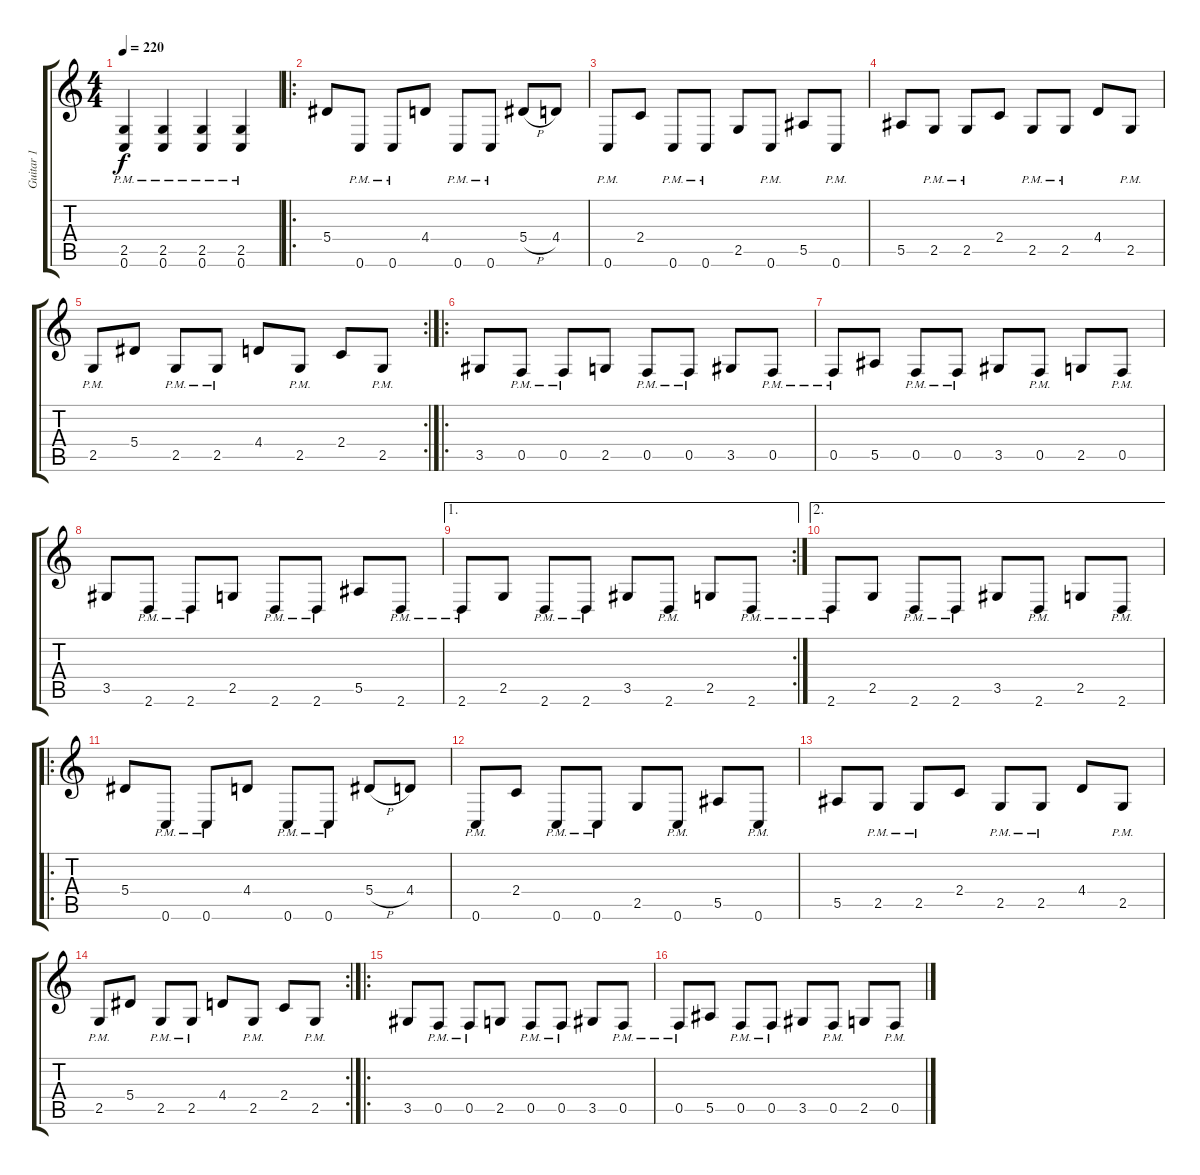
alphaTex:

\track ("Guitar 1" "Guitar 1") {instrument distortionguitar}
\staff {score tabs}
\tuning (C4 G3 Eb3 Bb2 F2 C2) {hide}
\ts (4 4)
\tempo 220
\clef g2
\ks c
(2.5{pm} 0.6{pm}).4{dy f instrument distortionguitar} (2.5{pm} 0.6{pm}).4 (2.5{pm} 0.6{pm}).4 (2.5{pm} 0.6{pm}).4 |
\ro
5.4.8 0.6{pm}.8 0.6{pm}.8 4.4.8 0.6{pm}.8 0.6{pm}.8 5.4{h}.8 4.4.8 |
0.6{pm}.8 2.4.8 0.6{pm}.8 0.6{pm}.8 2.5.8 0.6{pm}.8 5.5.8 0.6{pm}.8 |
5.5.8 2.5{pm}.8 2.5{pm}.8 2.4.8 2.5{pm}.8 2.5{pm}.8 4.4.8 2.5{pm}.8 |
\rc 2
2.5{pm}.8 5.4.8 2.5{pm}.8 2.5{pm}.8 4.4.8 2.5{pm}.8 2.4.8 2.5{pm}.8 |
\ro
3.5.8 0.5{pm}.8 0.5{pm}.8 2.5.8 0.5{pm}.8 0.5{pm}.8 3.5.8 0.5{pm}.8 |
0.5{pm}.8 5.5.8 0.5{pm}.8 0.5{pm}.8 3.5.8 0.5{pm}.8 2.5.8 0.5{pm}.8 |
3.5.8 2.6{pm}.8 2.6{pm}.8 2.5.8 2.6{pm}.8 2.6{pm}.8 5.5.8 2.6{pm}.8 |
\ae 1
\rc 2
2.6{pm}.8 2.5.8 2.6{pm}.8 2.6{pm}.8 3.5.8 2.6{pm}.8 2.5.8 2.6{pm}.8 |
\ae 2
2.6{pm}.8 2.5.8 2.6{pm}.8 2.6{pm}.8 3.5.8 2.6{pm}.8 2.5.8 2.6{pm}.8 |
\ro
5.4.8 0.6{pm}.8 0.6{pm}.8 4.4.8 0.6{pm}.8 0.6{pm}.8 5.4{h}.8 4.4.8 |
0.6{pm}.8 2.4.8 0.6{pm}.8 0.6{pm}.8 2.5.8 0.6{pm}.8 5.5.8 0.6{pm}.8 |
5.5.8 2.5{pm}.8 2.5{pm}.8 2.4.8 2.5{pm}.8 2.5{pm}.8 4.4.8 2.5{pm}.8 |
\rc 2
2.5{pm}.8 5.4.8 2.5{pm}.8 2.5{pm}.8 4.4.8 2.5{pm}.8 2.4.8 2.5{pm}.8 |
\ro
3.5.8 0.5{pm}.8 0.5{pm}.8 2.5.8 0.5{pm}.8 0.5{pm}.8 3.5.8 0.5{pm}.8 |
0.5{pm}.8 5.5.8 0.5{pm}.8 0.5{pm}.8 3.5.8 0.5{pm}.8 2.5.8 0.5{pm}.8
